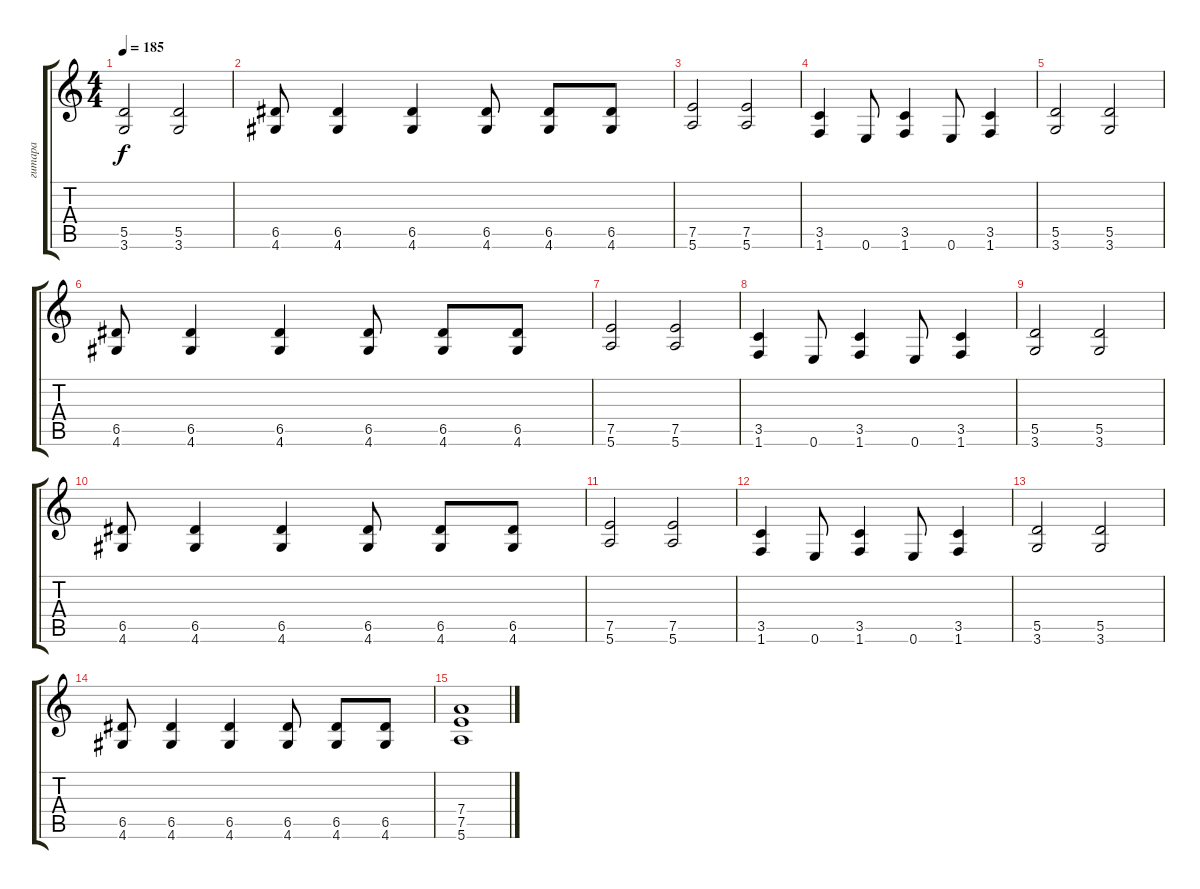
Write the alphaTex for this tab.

\track ("гитара" "гитара") {instrument distortionguitar}
\staff {score tabs}
\tuning (E4 B3 G3 D3 A2 E2) {hide}
\ts (4 4)
\tempo 185
\clef g2
\ks c
(5.5 3.6).2{dy f} (5.5 3.6).2 |
(6.5 4.6).8 (6.5 4.6).4 (6.5 4.6).4 (6.5 4.6).8 (6.5 4.6).8 (6.5 4.6).8 |
(7.5 5.6).2 (7.5 5.6).2 |
(3.5 1.6).4 0.6.8 (3.5 1.6).4 0.6.8 (3.5 1.6).4 |
(5.5 3.6).2 (5.5 3.6).2 |
(6.5 4.6).8 (6.5 4.6).4 (6.5 4.6).4 (6.5 4.6).8 (6.5 4.6).8 (6.5 4.6).8 |
(7.5 5.6).2 (7.5 5.6).2 |
(3.5 1.6).4 0.6.8 (3.5 1.6).4 0.6.8 (3.5 1.6).4 |
(5.5 3.6).2 (5.5 3.6).2 |
(6.5 4.6).8 (6.5 4.6).4 (6.5 4.6).4 (6.5 4.6).8 (6.5 4.6).8 (6.5 4.6).8 |
(7.5 5.6).2 (7.5 5.6).2 |
(3.5 1.6).4 0.6.8 (3.5 1.6).4 0.6.8 (3.5 1.6).4 |
(5.5 3.6).2 (5.5 3.6).2 |
(6.5 4.6).8 (6.5 4.6).4 (6.5 4.6).4 (6.5 4.6).8 (6.5 4.6).8 (6.5 4.6).8 |
(7.4 7.5 5.6).1
